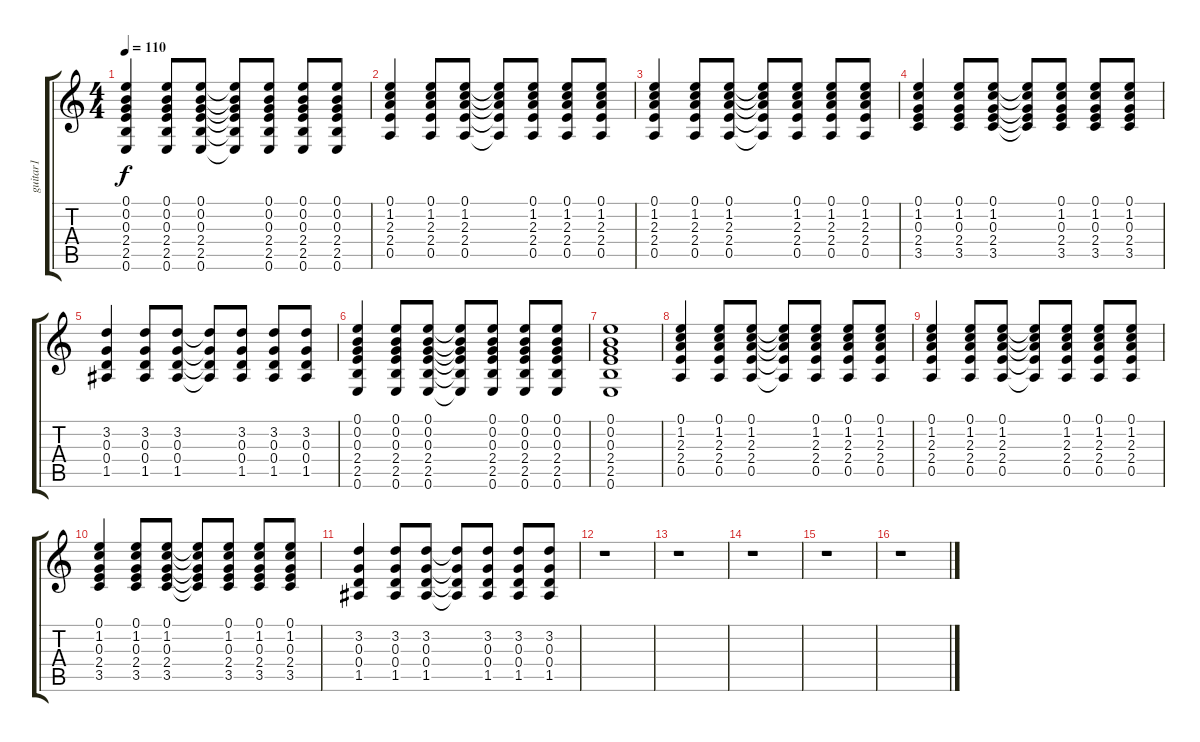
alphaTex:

\track ("guitar1" "guitar1") {instrument acousticguitarnylon}
\staff {score tabs}
\tuning (E4 B3 G3 D3 A2 E2) {hide}
\ts (4 4)
\tempo 110
\clef g2
\ks c
(0.1 0.2 0.3 2.4 2.5 0.6).4{dy f} (0.1 0.2 0.3 2.4 2.5 0.6).8 (0.1 0.2 0.3 2.4 2.5 0.6).8 (0.1{t} 0.2{t} 0.3{t} 2.4{t} 2.5{t} 0.6{t}).8 (0.1 0.2 0.3 2.4 2.5 0.6).8 (0.1 0.2 0.3 2.4 2.5 0.6).8 (0.1 0.2 0.3 2.4 2.5 0.6).8 |
(0.1 1.2 2.3 2.4 0.5).4 (0.1 1.2 2.3 2.4 0.5).8 (0.1 1.2 2.3 2.4 0.5).8 (0.1{t} 1.2{t} 2.3{t} 2.4{t} 0.5{t}).8 (0.1 1.2 2.3 2.4 0.5).8 (0.1 1.2 2.3 2.4 0.5).8 (0.1 1.2 2.3 2.4 0.5).8 |
(0.1 1.2 2.3 2.4 0.5).4 (0.1 1.2 2.3 2.4 0.5).8 (0.1 1.2 2.3 2.4 0.5).8 (0.1{t} 1.2{t} 2.3{t} 2.4{t} 0.5{t}).8 (0.1 1.2 2.3 2.4 0.5).8 (0.1 1.2 2.3 2.4 0.5).8 (0.1 1.2 2.3 2.4 0.5).8 |
(0.1 1.2 0.3 2.4 3.5).4 (0.1 1.2 0.3 2.4 3.5).8 (0.1 1.2 0.3 2.4 3.5).8 (0.1{t} 1.2{t} 0.3{t} 2.4{t} 3.5{t}).8 (0.1 1.2 0.3 2.4 3.5).8 (0.1 1.2 0.3 2.4 3.5).8 (0.1 1.2 0.3 2.4 3.5).8 |
(3.2 0.3 0.4 1.5).4 (3.2 0.3 0.4 1.5).8 (3.2 0.3 0.4 1.5).8 (3.2{t} 0.3{t} 0.4{t} 1.5{t}).8 (3.2 0.3 0.4 1.5).8 (3.2 0.3 0.4 1.5).8 (3.2 0.3 0.4 1.5).8 |
(0.1 0.2 0.3 2.4 2.5 0.6).4 (0.1 0.2 0.3 2.4 2.5 0.6).8 (0.1 0.2 0.3 2.4 2.5 0.6).8 (0.1{t} 0.2{t} 0.3{t} 2.4{t} 2.5{t} 0.6{t}).8 (0.1 0.2 0.3 2.4 2.5 0.6).8 (0.1 0.2 0.3 2.4 2.5 0.6).8 (0.1 0.2 0.3 2.4 2.5 0.6).8 |
(0.1 0.2 0.3 2.4 2.5 0.6).1 |
(0.1 1.2 2.3 2.4 0.5).4 (0.1 1.2 2.3 2.4 0.5).8 (0.1 1.2 2.3 2.4 0.5).8 (0.1{t} 1.2{t} 2.3{t} 2.4{t} 0.5{t}).8 (0.1 1.2 2.3 2.4 0.5).8 (0.1 1.2 2.3 2.4 0.5).8 (0.1 1.2 2.3 2.4 0.5).8 |
(0.1 1.2 2.3 2.4 0.5).4 (0.1 1.2 2.3 2.4 0.5).8 (0.1 1.2 2.3 2.4 0.5).8 (0.1{t} 1.2{t} 2.3{t} 2.4{t} 0.5{t}).8 (0.1 1.2 2.3 2.4 0.5).8 (0.1 1.2 2.3 2.4 0.5).8 (0.1 1.2 2.3 2.4 0.5).8 |
(0.1 1.2 0.3 2.4 3.5).4 (0.1 1.2 0.3 2.4 3.5).8 (0.1 1.2 0.3 2.4 3.5).8 (0.1{t} 1.2{t} 0.3{t} 2.4{t} 3.5{t}).8 (0.1 1.2 0.3 2.4 3.5).8 (0.1 1.2 0.3 2.4 3.5).8 (0.1 1.2 0.3 2.4 3.5).8 |
(3.2 0.3 0.4 1.5).4 (3.2 0.3 0.4 1.5).8 (3.2 0.3 0.4 1.5).8 (3.2{t} 0.3{t} 0.4{t} 1.5{t}).8 (3.2 0.3 0.4 1.5).8 (3.2 0.3 0.4 1.5).8 (3.2 0.3 0.4 1.5).8 |
r.1 |
r.1 |
r.1 |
r.1 |
r.1
